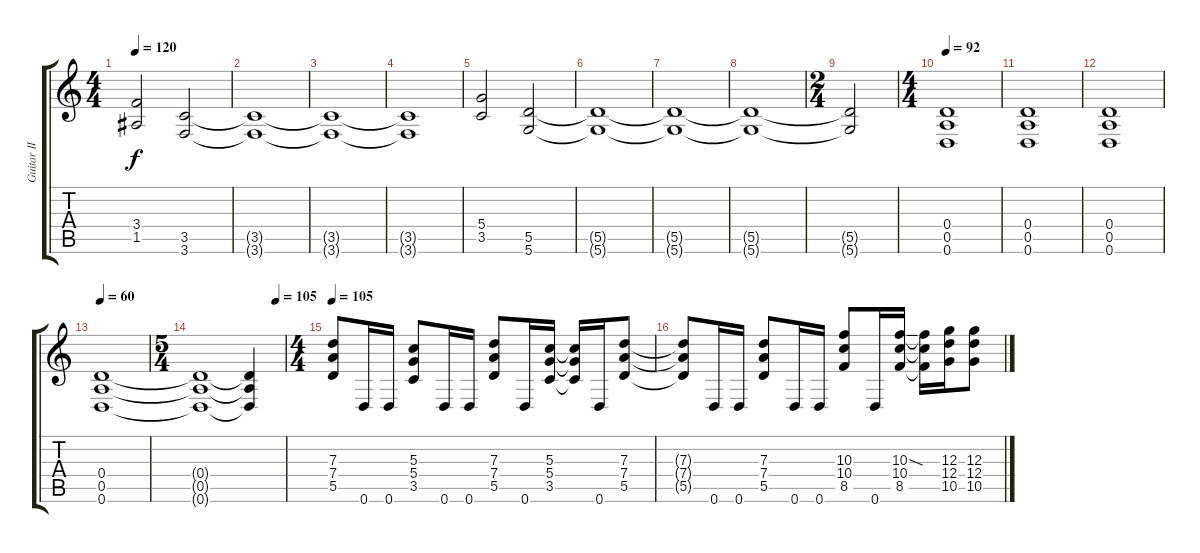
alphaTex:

\track ("Guitar II" "Guitar II") {instrument distortionguitar}
\staff {score tabs}
\tuning (E4 B3 G3 D3 A2 D2) {hide}
\ts (4 4)
\tempo 120
\clef g2
\ks c
(3.4 1.5).2{dy f} (3.5 3.6).2 |
(3.5{t} 3.6{t}).1 |
(3.5{t} 3.6{t}).1 |
(3.5{t} 3.6{t}).1 |
(5.4 3.5).2 (5.5 5.6).2 |
(5.5{t} 5.6{t}).1 |
(5.5{t} 5.6{t}).1 |
(5.5{t} 5.6{t}).1 |
\ts (2 4)
(5.5{t} 5.6{t}).2 |
\ts (4 4)
\tempo 92
(0.4 0.5 0.6).1 |
(0.4 0.5 0.6).1 |
(0.4 0.5 0.6).1 |
\tempo 60
(0.4 0.5 0.6).1 |
\ts (5 4)
\tempo (105 0.9)
(0.4{t} 0.5{t} 0.6{t}).1 (0.4{t} 0.5{t} 0.6{t}).4 |
\ts (4 4)
\tempo 105
(7.3 7.4 5.5).8 0.6.16 0.6.16 (5.3 5.4 3.5).8 0.6.16 0.6.16 (7.3 7.4 5.5).8 0.6.16 (5.3 5.4 3.5).16 (5.3{t} 5.4{t} 3.5{t}).16 0.6.16 (7.3 7.4 5.5).8 |
(7.3{t} 7.4{t} 5.5{t}).8 0.6.16 0.6.16 (7.3 7.4 5.5).8 0.6.16 0.6.16 (10.3 10.4 8.5).8 0.6.16 (10.3{ss} 10.4 8.5).16 (10.3{t} 10.4{t} 8.5{t}).16 (12.3 12.4 10.5).16 (12.3{ss} 12.4 10.5).8
